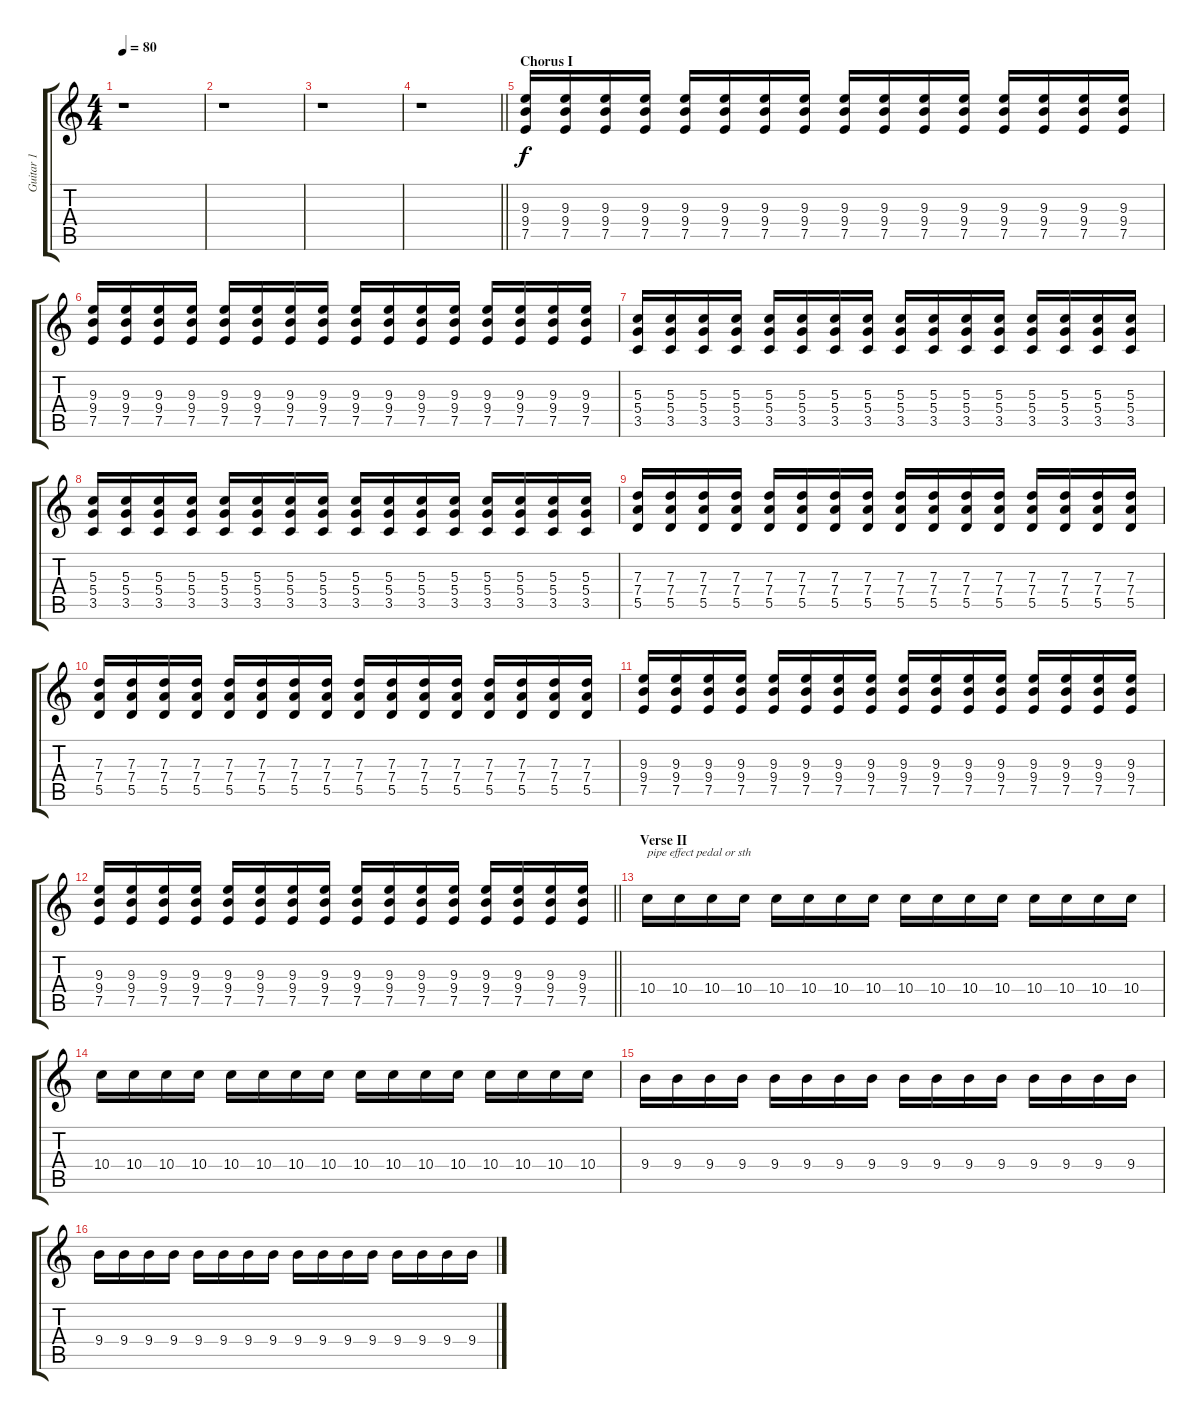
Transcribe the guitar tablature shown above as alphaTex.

\track ("Guitar 1" "Guitar 1") {instrument distortionguitar}
\staff {score tabs}
\tuning (E4 B3 G3 D3 A2 E2) {hide}
\ts (4 4)
\tempo 80
\clef g2
\ks c
r.1{dy f} |
r.1 |
r.1 |
\barLineRight lightlight
r.1 |
\section ("" "Chorus I")
(9.3 9.4 7.5).16 (9.3 9.4 7.5).16 (9.3 9.4 7.5).16 (9.3 9.4 7.5).16 (9.3 9.4 7.5).16 (9.3 9.4 7.5).16 (9.3 9.4 7.5).16 (9.3 9.4 7.5).16 (9.3 9.4 7.5).16 (9.3 9.4 7.5).16 (9.3 9.4 7.5).16 (9.3 9.4 7.5).16 (9.3 9.4 7.5).16 (9.3 9.4 7.5).16 (9.3 9.4 7.5).16 (9.3 9.4 7.5).16 |
(9.3 9.4 7.5).16 (9.3 9.4 7.5).16 (9.3 9.4 7.5).16 (9.3 9.4 7.5).16 (9.3 9.4 7.5).16 (9.3 9.4 7.5).16 (9.3 9.4 7.5).16 (9.3 9.4 7.5).16 (9.3 9.4 7.5).16 (9.3 9.4 7.5).16 (9.3 9.4 7.5).16 (9.3 9.4 7.5).16 (9.3 9.4 7.5).16 (9.3 9.4 7.5).16 (9.3 9.4 7.5).16 (9.3 9.4 7.5).16 |
(5.3 5.4 3.5).16 (5.3 5.4 3.5).16 (5.3 5.4 3.5).16 (5.3 5.4 3.5).16 (5.3 5.4 3.5).16 (5.3 5.4 3.5).16 (5.3 5.4 3.5).16 (5.3 5.4 3.5).16 (5.3 5.4 3.5).16 (5.3 5.4 3.5).16 (5.3 5.4 3.5).16 (5.3 5.4 3.5).16 (5.3 5.4 3.5).16 (5.3 5.4 3.5).16 (5.3 5.4 3.5).16 (5.3 5.4 3.5).16 |
(5.3 5.4 3.5).16 (5.3 5.4 3.5).16 (5.3 5.4 3.5).16 (5.3 5.4 3.5).16 (5.3 5.4 3.5).16 (5.3 5.4 3.5).16 (5.3 5.4 3.5).16 (5.3 5.4 3.5).16 (5.3 5.4 3.5).16 (5.3 5.4 3.5).16 (5.3 5.4 3.5).16 (5.3 5.4 3.5).16 (5.3 5.4 3.5).16 (5.3 5.4 3.5).16 (5.3 5.4 3.5).16 (5.3 5.4 3.5).16 |
(7.3 7.4 5.5).16 (7.3 7.4 5.5).16 (7.3 7.4 5.5).16 (7.3 7.4 5.5).16 (7.3 7.4 5.5).16 (7.3 7.4 5.5).16 (7.3 7.4 5.5).16 (7.3 7.4 5.5).16 (7.3 7.4 5.5).16 (7.3 7.4 5.5).16 (7.3 7.4 5.5).16 (7.3 7.4 5.5).16 (7.3 7.4 5.5).16 (7.3 7.4 5.5).16 (7.3 7.4 5.5).16 (7.3 7.4 5.5).16 |
(7.3 7.4 5.5).16 (7.3 7.4 5.5).16 (7.3 7.4 5.5).16 (7.3 7.4 5.5).16 (7.3 7.4 5.5).16 (7.3 7.4 5.5).16 (7.3 7.4 5.5).16 (7.3 7.4 5.5).16 (7.3 7.4 5.5).16 (7.3 7.4 5.5).16 (7.3 7.4 5.5).16 (7.3 7.4 5.5).16 (7.3 7.4 5.5).16 (7.3 7.4 5.5).16 (7.3 7.4 5.5).16 (7.3 7.4 5.5).16 |
(9.3 9.4 7.5).16 (9.3 9.4 7.5).16 (9.3 9.4 7.5).16 (9.3 9.4 7.5).16 (9.3 9.4 7.5).16 (9.3 9.4 7.5).16 (9.3 9.4 7.5).16 (9.3 9.4 7.5).16 (9.3 9.4 7.5).16 (9.3 9.4 7.5).16 (9.3 9.4 7.5).16 (9.3 9.4 7.5).16 (9.3 9.4 7.5).16 (9.3 9.4 7.5).16 (9.3 9.4 7.5).16 (9.3 9.4 7.5).16 |
\barLineRight lightlight
(9.3 9.4 7.5).16 (9.3 9.4 7.5).16 (9.3 9.4 7.5).16 (9.3 9.4 7.5).16 (9.3 9.4 7.5).16 (9.3 9.4 7.5).16 (9.3 9.4 7.5).16 (9.3 9.4 7.5).16 (9.3 9.4 7.5).16 (9.3 9.4 7.5).16 (9.3 9.4 7.5).16 (9.3 9.4 7.5).16 (9.3 9.4 7.5).16 (9.3 9.4 7.5).16 (9.3 9.4 7.5).16 (9.3 9.4 7.5).16 |
\section ("" "Verse II")
10.4.16{txt "pipe effect pedal or sth" volume 9 instrument fx4atmosphere} 10.4.16 10.4.16 10.4.16 10.4.16 10.4.16 10.4.16 10.4.16 10.4.16 10.4.16 10.4.16 10.4.16 10.4.16 10.4.16 10.4.16 10.4.16 |
10.4.16 10.4.16 10.4.16 10.4.16 10.4.16 10.4.16 10.4.16 10.4.16 10.4.16 10.4.16 10.4.16 10.4.16 10.4.16 10.4.16 10.4.16 10.4.16 |
9.4.16 9.4.16 9.4.16 9.4.16 9.4.16 9.4.16 9.4.16 9.4.16 9.4.16 9.4.16 9.4.16 9.4.16 9.4.16 9.4.16 9.4.16 9.4.16 |
9.4.16 9.4.16 9.4.16 9.4.16 9.4.16 9.4.16 9.4.16 9.4.16 9.4.16 9.4.16 9.4.16 9.4.16 9.4.16 9.4.16 9.4.16 9.4.16
